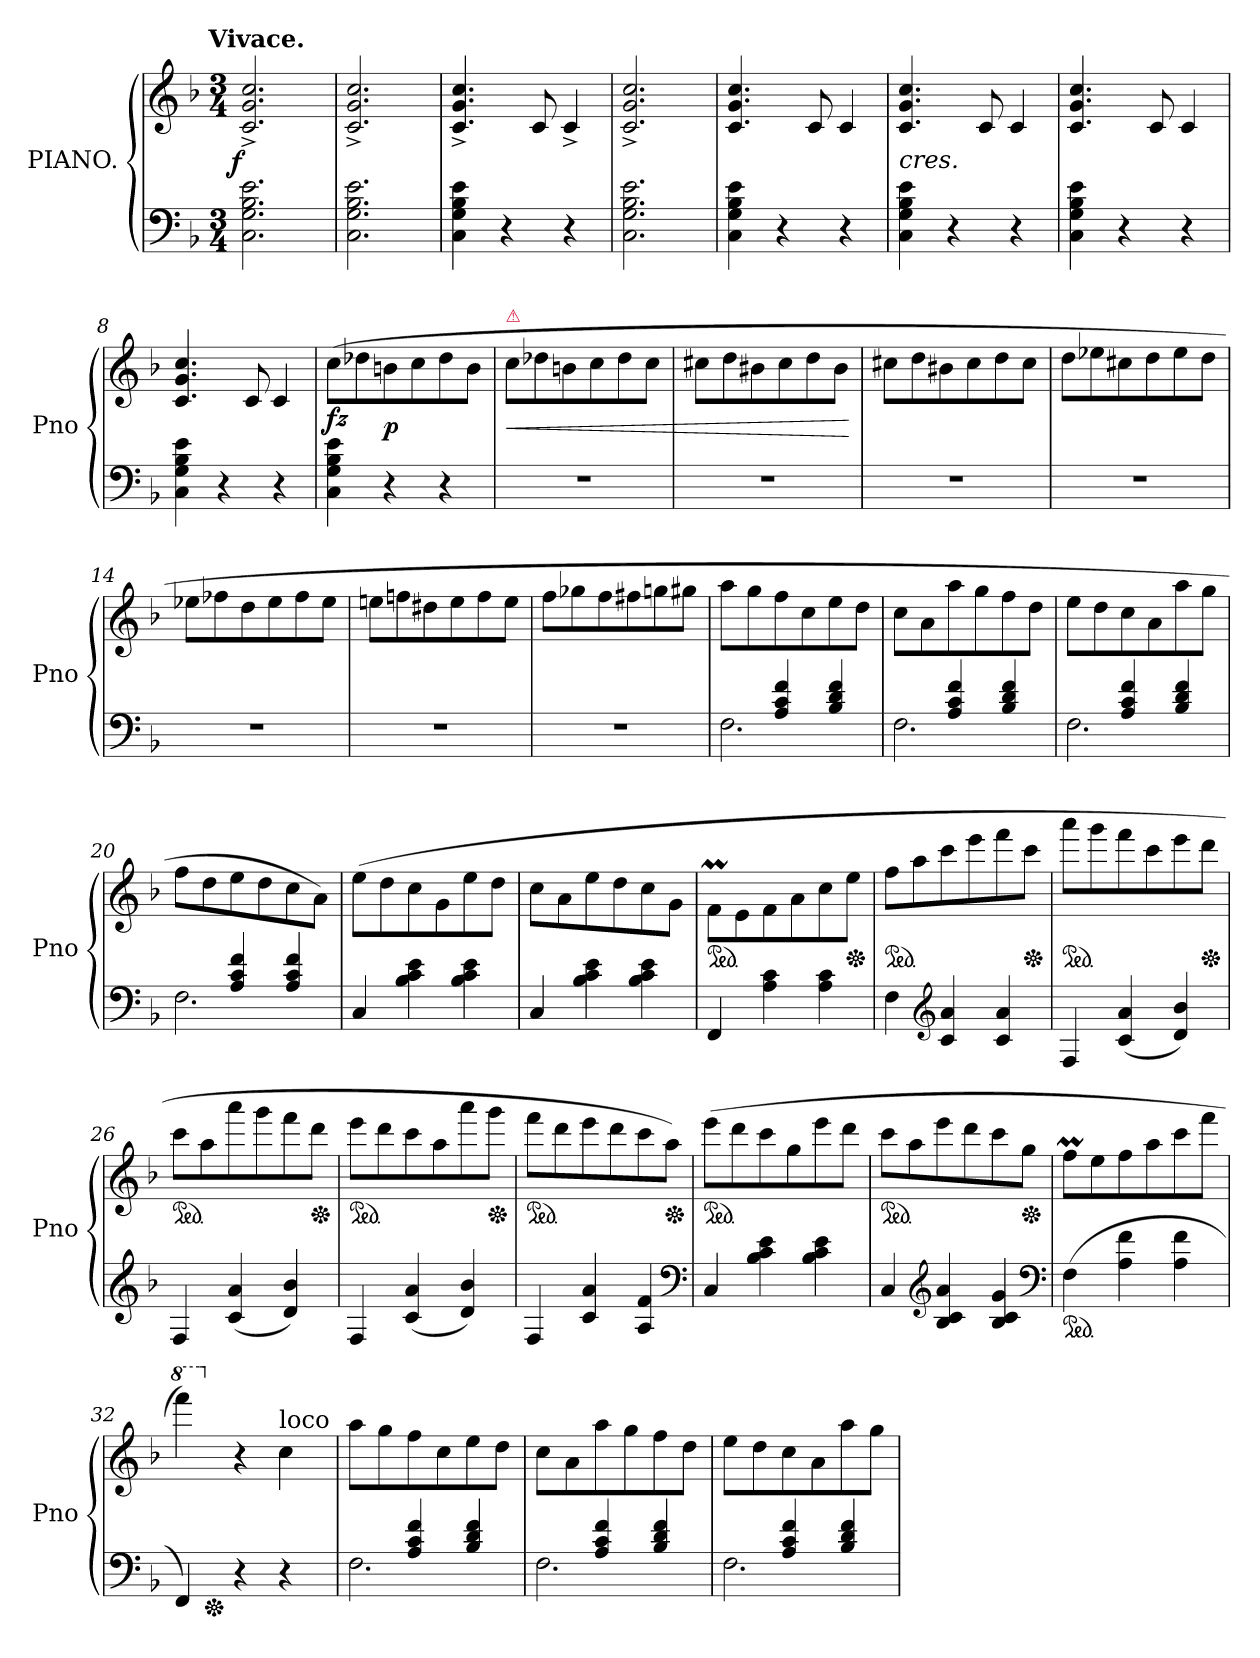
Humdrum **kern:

**kern	**kern	**dynam
*part1	*part1	*part1
*staff2	*staff1	*staff1/2
*I"PIANO.	*	*
*I'Pno	*	*
*clefF4	*clefG2	*
*k[b-]	*k[b-]	*
*F:	*F:	*
!!LO:TX:omd:t=Vivace.
*M3/4	*M3/4	*
=1	=1	=1
!	!	!LO:DY:rj
2.C 2.G 2.B- 2.e	2.c^ 2.g^ 2.cc^	f
=2	=2	=2
2.C 2.G 2.B- 2.e	2.c^ 2.g^ 2.cc^	.
=3	=3	=3
4C 4G 4B- 4e	4.c^ 4.g^ 4.cc^	.
4r	.	.
.	8c	.
4r	4c^	.
=4	=4	=4
2.C 2.G 2.B- 2.e	2.c^ 2.g^ 2.cc^	.
=5	=5	=5
4C 4G 4B- 4e	4.c 4.g 4.cc	.
4r	.	.
.	8c	.
4r	4c	.
=6	=6	=6
!	!LO:TX:c:i:t=cres.	!
4C 4G 4B- 4e	4.c 4.g 4.cc	.
4r	.	.
.	8c	.
4r	4c	.
=7	=7	=7
4C 4G 4B- 4e	4.c 4.g 4.cc	.
4r	.	.
.	8c	.
4r	4c	.
=8	=8	=8
4C 4G 4B- 4e	4.c 4.g 4.cc	.
4r	.	.
.	8c	.
4r	4c	.
=9	=9	=9
4C 4G 4B- 4e	(>8ccL	fz
.	8dd-X	.
4r	8bn	p
.	8cc	.
4r	8dd-	.
.	8bJ	.
=10	=10	=10
!	!LO:TX:a:color=crimson:t=⚠	!
2.rF	8ccL	<
.	8dd-X	.
.	8bn	.
.	8cc	.
.	8dd-	.
.	8ccJ	.
=11	=11	=11
2.rF	8cc#XL	.
.	8dd	.
.	8b#X	.
.	8cc#	.
.	8dd	.
.	8b#J	.
.	.	[
=12	=12	=12
2.rF	8cc#XL	.
.	8dd	.
.	8b#X	.
.	8cc#	.
.	8dd	.
.	8cc#J	.
=13	=13	=13
2.rF	8ddL	.
.	8ee-X	.
.	8cc#X	.
.	8dd	.
.	8ee-	.
.	8ddJ	.
=14	=14	=14
2.rF	8ee-XL	.
.	8ff-X	.
.	8dd	.
.	8ee-	.
.	8ff-	.
.	8ee-J	.
=15	=15	=15
2.rF	8eenL	.
.	8ffn	.
.	8dd#X	.
.	8ee	.
.	8ff	.
.	8eeJ	.
=16	=16	=16
2.rF	8ffL	.
.	8gg-X	.
.	8ff	.
.	8ff#X	.
.	8ggn	.
.	8gg#XJ	.
=17	=17	=17
*^	*	*
4ryy	2.F	8aaL	.
.	.	8gg	.
4A 4c 4f	.	8ff	.
.	.	8cc	.
4B- 4d 4f	.	8ee	.
.	.	8ddJ	.
=18	=18	=18	=18
4ryy	2.F	8ccL	.
.	.	8a	.
4A 4c 4f	.	8aa	.
.	.	8gg	.
4B- 4d 4f	.	8ff	.
.	.	8ddJ	.
=19	=19	=19	=19
4ryy	2.F	8eeL	.
.	.	8dd	.
4A 4c 4f	.	8cc	.
.	.	8a	.
4B- 4d 4f	.	8aa	.
.	.	8ggJ	.
=20	=20	=20	=20
4ryy	2.F	8ffL	.
.	.	8dd	.
4A 4c 4f	.	8ee	.
.	.	8dd	.
4A 4c 4f	.	8cc	.
.	.	8aJ)	.
*v	*v	*	*
=21	=21	=21
4C/	(8eeL	.
.	8dd	.
4B- 4c 4e	8cc	.
.	8g	.
4B- 4c 4e	8ee	.
.	8ddJ	.
=22	=22	=22
4C/	8ccL	.
.	8a	.
4B- 4c 4e	8ee	.
.	8dd	.
4B- 4c 4e	8cc	.
.	8gJ	.
=23	=23	=23
*	*ped	*
4FF	8fM\L	.
.	8e	.
4A 4c	8f	.
.	8a	.
4A 4c	8cc	.
*	*Xped	*
.	8eeJ	.
=24	=24	=24
*	*ped	*
4F	8ffL	.
.	8aa	.
*clefG2	*	*
4c 4a	8ccc	.
.	8eee	.
4c 4a	8fff	.
*	*Xped	*
.	8cccJ	.
=25	=25	=25
*	*ped	*
4F	8aaaL	.
.	8ggg	.
(<4c 4a	8fff	.
.	8ccc	.
4d 4b-)	8eee	.
*	*Xped	*
.	8dddJ	.
=26	=26	=26
*	*ped	*
4F	8cccL	.
.	8aa	.
(<4c 4a	8aaa	.
.	8ggg	.
4d 4b-)	8fff	.
*	*Xped	*
.	8dddJ	.
=27	=27	=27
*	*ped	*
4F	8eeeL	.
.	8ddd	.
(<4c 4a	8ccc	.
.	8aa	.
4d 4b-)	8aaa	.
*	*Xped	*
.	8gggJ	.
=28	=28	=28
*	*ped	*
4F	8fffL	.
.	8ddd	.
4c 4a	8eee	.
.	8ddd	.
4A 4f	8ccc	.
*	*Xped	*
.	8aaJ)	.
*clefF4	*	*
=29	=29	=29
*	*ped	*
4C/	(8eeeL	.
.	8ddd	.
4B- 4c 4e	8ccc	.
.	8gg	.
4B- 4c 4e	8eee	.
.	8dddJ	.
=30	=30	=30
*	*ped	*
4C/	8cccL	.
.	8aa	.
*clefG2	*	*
4B- 4c 4a	8eee	.
.	8ddd	.
4B- 4c 4g	8ccc	.
*	*Xped	*
.	8ggJ	.
*clefF4	*	*
=31	=31	=31
*ped	*	*
(>4F	8ffM\L	.
.	8ee	.
4A 4f	8ff	.
.	8aa	.
4A 4f	8ccc	.
.	8fffJ	.
=32	=32	=32
*	*8va	*
*	*^	*
4FF)	4ffff)	8ryy	.
*Xped	*	*	*
.	.	2ryy	.
*	*X8va	*	*
4r	4r	.	.
!	!LO:TX:a:t=loco	!	!
4r	4cc\	.	.
.	.	8ryy	.
*	*v	*v	*
=33	=33	=33
*^	*	*
4ryy	2.F	8aaL	.
.	.	8gg	.
4A 4c 4f	.	8ff	.
.	.	8cc	.
4B- 4d 4f	.	8ee	.
.	.	8ddJ	.
=34	=34	=34	=34
4ryy	2.F	8ccL	.
.	.	8a	.
4A 4c 4f	.	8aa	.
.	.	8gg	.
4B- 4d 4f	.	8ff	.
.	.	8ddJ	.
=35	=35	=35	=35
4ryy	2.F	8eeL	.
.	.	8dd	.
4A 4c 4f	.	8cc	.
.	.	8a	.
4B- 4d 4f	.	8aa	.
.	.	8ggJ	.
*v	*v	*	*
=	=	=
*-	*-	*-
